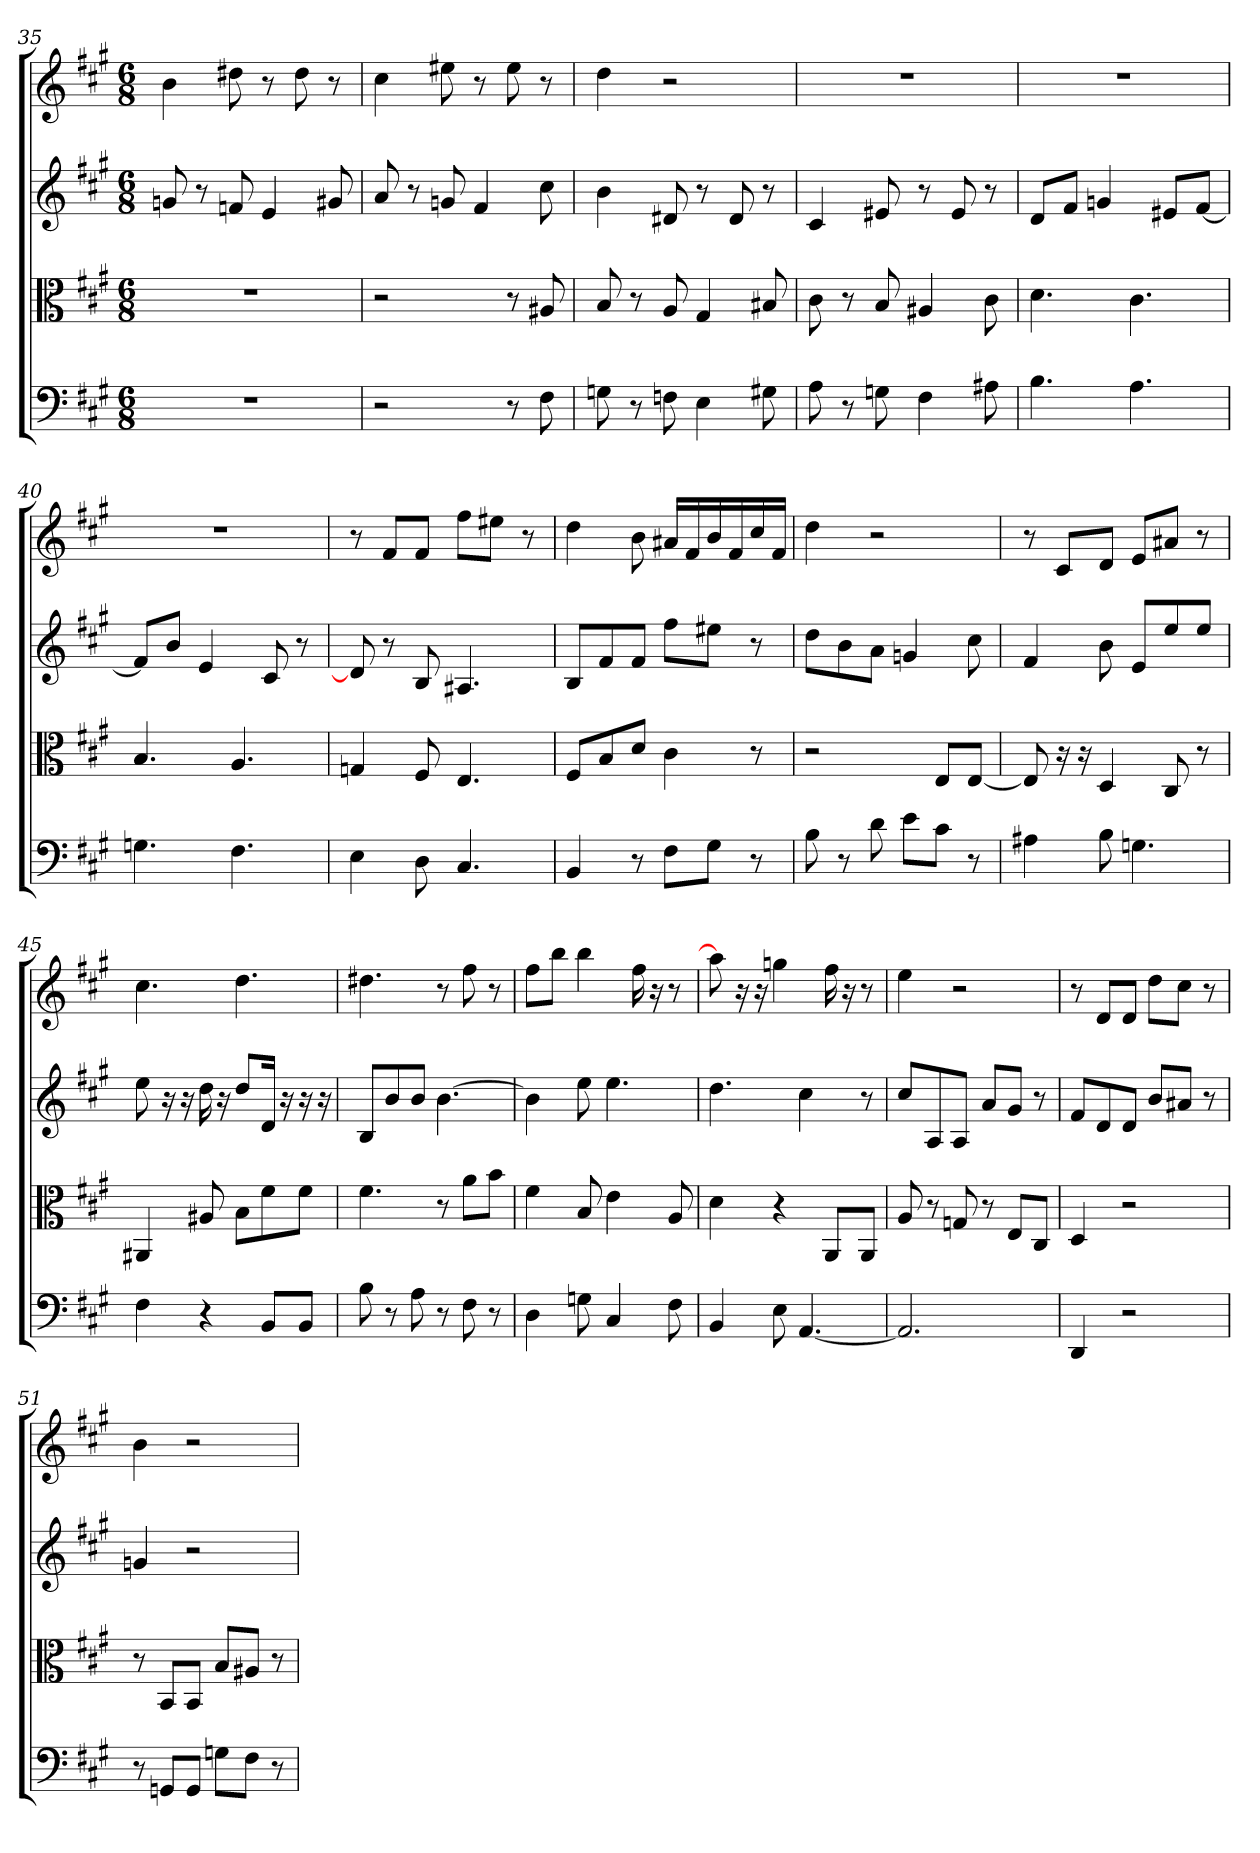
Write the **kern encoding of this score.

**kern	**kern	**kern	**kern
*part4	*part3	*part2	*part1
*staff4	*staff3	*staff2	*staff1
*clefF4	*clefC3	*clefG2	*clefG2
*k[f#c#g#]	*k[f#c#g#]	*k[f#c#g#]	*k[f#c#g#]
*A:	*A:	*A:	*A:
*M6/8	*M6/8	*M6/8	*M6/8
=35	=35	=35	=35
2.r	2.r	8gn	4b
.	.	8r	.
.	.	8fn	8dd#X
.	.	4e	8r
.	.	.	8dd#
.	.	8g#X	8r
=36	=36	=36	=36
2r	2r	8a	4cc#
.	.	8r	.
.	.	8gn	8ee#X
.	.	4f#	8r
8r	8r	.	8ee#
8F#	8A#X	8cc#	8r
=37	=37	=37	=37
8Gn	8B	4b	4dd
8r	8r	.	.
8Fn	8A	8d#X	2r
4E	4G#	8r	.
.	.	8d#	.
8G#X	8B#X	8r	.
=38	=38	=38	=38
8A	8c#	4c#	2.r
8r	8r	.	.
8Gn	8B	8e#X	.
4F#	4A#X	8r	.
.	.	8e#	.
8A#X	8c#	8r	.
=39	=39	=39	=39
4.B	4.d	8d/L	2.r
.	.	8f#/J	.
.	.	4gn	.
4.A	4.c#	.	.
.	.	8e#X/L	.
.	.	[8f#/J	.
=40	=40	=40	=40
4.Gn	4.B	8f#/L]	2.r
.	.	8b/J	.
.	.	4e	.
4.F#	4.A	.	.
.	.	8c#	.
.	.	8r	.
=41	=41	=41	=41
4E	4Gn	8d]	8r
.	.	8r	8f#/L
8D	8F#	8B	8f#/J
4.C#	4.E	4.A#X	8ff#\L
.	.	.	8ee#X\J
.	.	.	8r
=42	=42	=42	=42
4BB	8F#/L	8B/L	4dd
.	8B/	8f#/	.
8r	8d/J	8f#/J	8b
8F#\L	4c#	8ff#\L	16a#X/LL
.	.	.	16f#/
8G#\J	.	8ee#X\J	16b/
.	.	.	16f#/
8r	8r	8r	16cc#/
.	.	.	16f#/JJ
=43	=43	=43	=43
8B	2r	8dd\L	4dd
8r	.	8b\	.
8d	.	8a\J	2r
8e\L	.	4gn	.
8c#\J	8E/L	.	.
8r	[8E/J	8cc#	.
=44	=44	=44	=44
4A#X	8E]	4f#	8r
.	16r	.	8c#/L
.	16r	.	.
8B	4D	8b	8d/J
4.Gn	.	8e/L	8e/L
.	8C#	8ee/	8a#X/J
.	8r	8ee/J	8r
=45	=45	=45	=45
4F#	4AA#X	8ee	4.cc#
.	.	16r	.
.	.	16r	.
4r	8A#X	16dd	.
.	.	16r	.
.	8B\L	8dd/L	4.dd
8BB/L	8f#\	16d/Jk	.
.	.	16r	.
8BB/J	8f#\J	16r	.
.	.	16r	.
=46	=46	=46	=46
8B	4.f#	8B/L	4.dd#X
8r	.	8b/	.
8A	.	8b/J	.
8r	8r	[4.b	8r
8F#	8a\L	.	8ff#
8r	8b\J	.	8r
=47	=47	=47	=47
4D	4f#	4b]	8ff#\L
.	.	.	8bb\J
8Gn	8B	8ee	4bb
4C#	4e	4.ee	.
.	.	.	16ff#
.	.	.	16r
8F#	8A	.	8r
=48	=48	=48	=48
4BB	4d	4.dd	8aa]
.	.	.	16r
.	.	.	16r
8E	4r	.	4ggn
[4.AA	.	4cc#	.
.	8AA/L	.	16ff#
.	.	.	16r
.	8AA/J	8r	8r
=49	=49	=49	=49
2.AA]	8A	8cc#/L	4ee
.	8r	8A/	.
.	8Gn	8A/J	2r
.	8r	8a/L	.
.	8E/L	8g#/J	.
.	8C#/J	8r	.
=50	=50	=50	=50
4DD	4D	8f#/L	8r
.	.	8d/	8d/L
2r	2r	8d/J	8d/J
.	.	8b/L	8dd\L
.	.	8a#X/J	8cc#\J
.	.	8r	8r
=51	=51	=51	=51
8r	8r	4gn	4b
8GGn/L	8BB/L	.	.
8GG/J	8BB/J	2r	2r
8Gn\L	8B/L	.	.
8F#\J	8A#X/J	.	.
8r	8r	.	.
=	=	=	=
*-	*-	*-	*-
